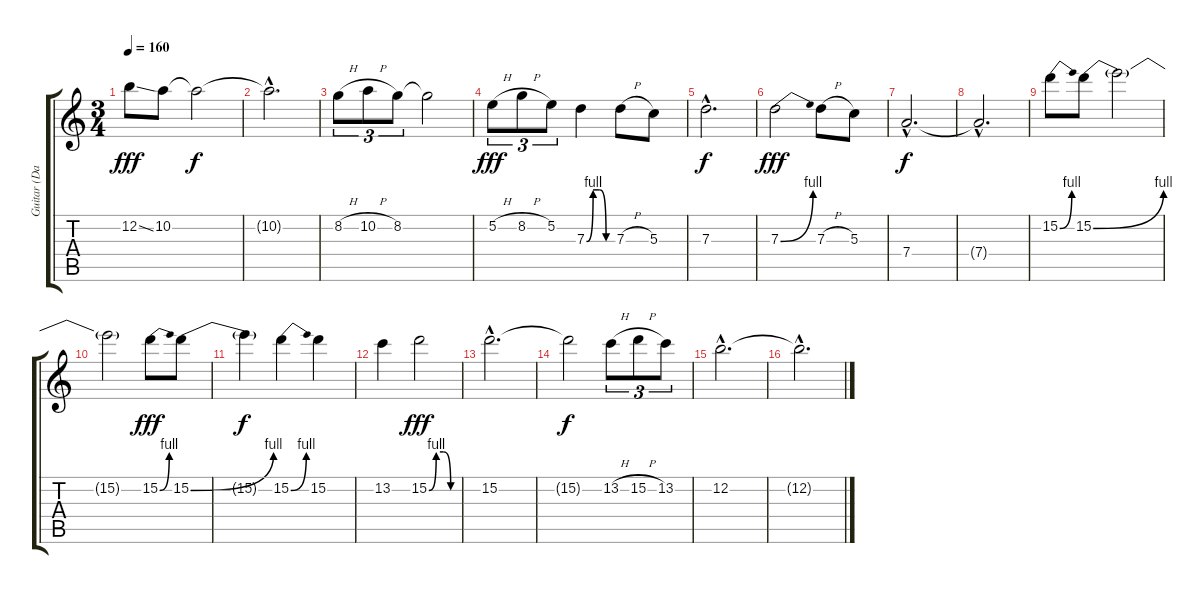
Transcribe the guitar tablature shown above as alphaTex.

\track ("Guitar (Dave)" "Guitar (Da") {instrument distortionguitar}
\staff {score tabs}
\tuning (E4 B3 G3 D3 A2 E2) {hide}
\ts (3 4)
\tempo 160
\clef g2
\ks c
12.2{ss}.8{dy fff} 10.2.8 10.2{t}.2{dy f} |
10.2{hac t}.2{d} |
8.2{h}.8{tu (3 2)} 10.2{h}.8{tu (3 2)} 8.2.8{tu (3 2)} 8.2{t}.2 |
5.2{h}.8{tu (3 2) dy fff} 8.2{h}.8{tu (3 2)} 5.2.8{tu (3 2)} 7.3{be (custom 0 0 15 4 30 4 45 0 60 0)}.4 7.3{h}.8 5.3.8 |
7.3{hac}.2{d dy f} |
7.3{be (bend 0 0 60 4)}.2{dy fff} 7.3{h}.8 5.3.8 |
7.4{hac}.2{d dy f} |
7.4{hac t}.2{d} |
15.2{be (bend 0 0 60 4)}.8 15.2{be (bend 0 0 60 4)}.8 15.2{t}.2 |
15.2{t}.2 15.2{be (bend 0 0 60 4)}.8{dy fff} 15.2{be (bend 0 0 60 4)}.8 |
15.2{t}.4{dy f} 15.2{be (bend 0 0 60 4)}.4 15.2.4 |
13.2.4 15.2{be (custom 0 0 15 4 30 4 45 0 60 0)}.2{dy fff} |
15.2{hac}.2{d} |
15.2{t}.2{dy f} 13.2{h}.8{tu (3 2)} 15.2{h}.8{tu (3 2)} 13.2.8{tu (3 2)} |
12.2{hac}.2{d} |
12.2{hac t}.2{d}
